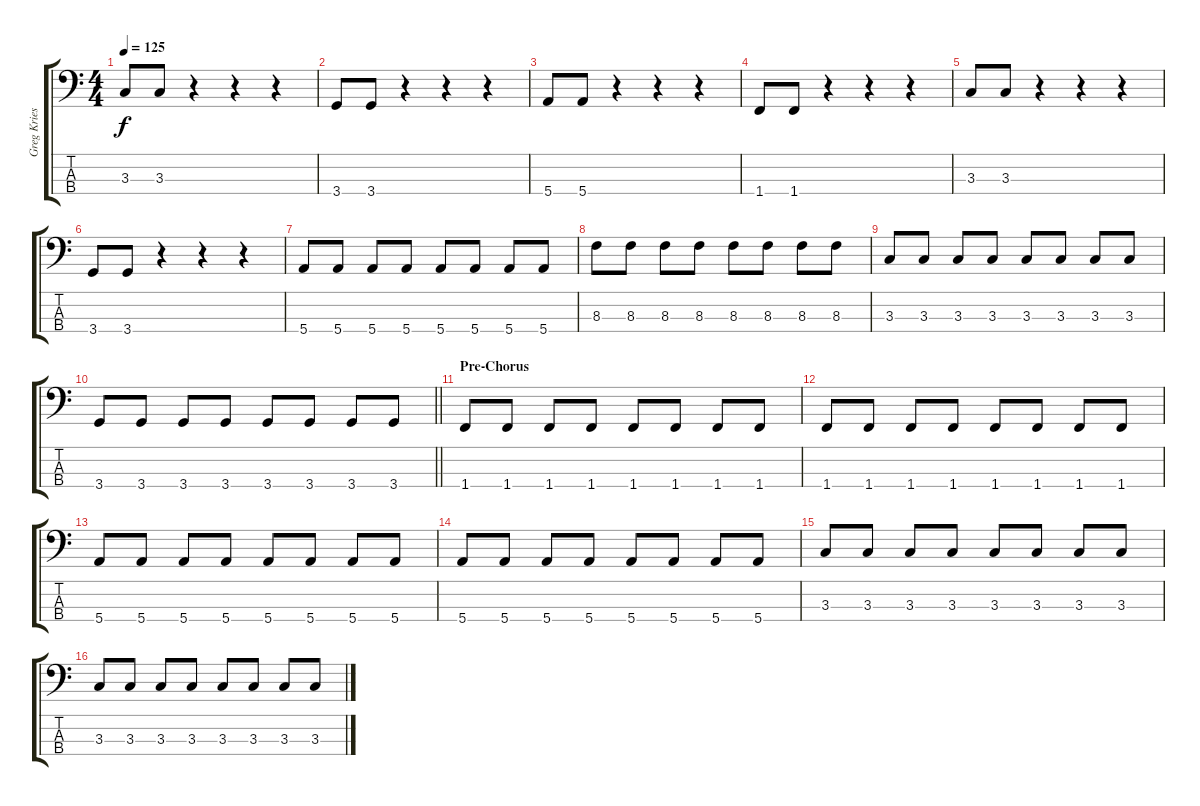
\track ("Greg Kriesel - Bass" "Greg Kries") {instrument electricbasspick}
\staff {score tabs}
\tuning (G2 D2 A1 E1) {hide}
\ts (4 4)
\tempo 125
\clef f4
\ks c
3.3.8{dy f} 3.3.8 r.4 r.4 r.4 |
3.4.8 3.4.8 r.4 r.4 r.4 |
5.4.8 5.4.8 r.4 r.4 r.4 |
1.4.8 1.4.8 r.4 r.4 r.4 |
3.3.8 3.3.8 r.4 r.4 r.4 |
3.4.8 3.4.8 r.4 r.4 r.4 |
5.4.8 5.4.8 5.4.8 5.4.8 5.4.8 5.4.8 5.4.8 5.4.8 |
8.3.8 8.3.8 8.3.8 8.3.8 8.3.8 8.3.8 8.3.8 8.3.8 |
3.3.8 3.3.8 3.3.8 3.3.8 3.3.8 3.3.8 3.3.8 3.3.8 |
\barLineRight lightlight
3.4.8 3.4.8 3.4.8 3.4.8 3.4.8 3.4.8 3.4.8 3.4.8 |
\section ("" "Pre-Chorus")
1.4.8 1.4.8 1.4.8 1.4.8 1.4.8 1.4.8 1.4.8 1.4.8 |
1.4.8 1.4.8 1.4.8 1.4.8 1.4.8 1.4.8 1.4.8 1.4.8 |
5.4.8 5.4.8 5.4.8 5.4.8 5.4.8 5.4.8 5.4.8 5.4.8 |
5.4.8 5.4.8 5.4.8 5.4.8 5.4.8 5.4.8 5.4.8 5.4.8 |
3.3.8 3.3.8 3.3.8 3.3.8 3.3.8 3.3.8 3.3.8 3.3.8 |
3.3.8 3.3.8 3.3.8 3.3.8 3.3.8 3.3.8 3.3.8 3.3.8
